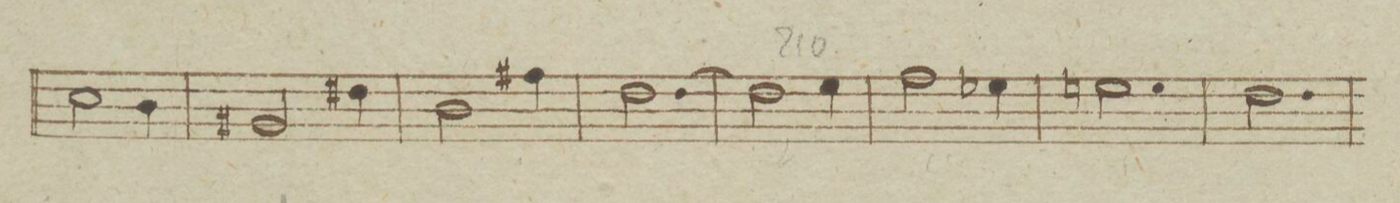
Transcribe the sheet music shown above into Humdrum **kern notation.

**kern	**dynam
*I"Clarinetto Secondo in B.	*
*clefG2	*
*k[b-e-]	*
*met(c)	*
*M3/4	*
2b-\	.
4a\	.
=208	=208
2f#X/	.
4cc#X\	.
=209	=209
2a\	.
4eeX\	.
=210	=210
[2.cc\	.
=211	=211
2cc\]	.
4dd\	.
=212	=212
2ee-\	.
4dd-X\	.
=213	=213
2.ddn\	.
=214	=214
2.cc\	.
=215	=215
*-	*-
